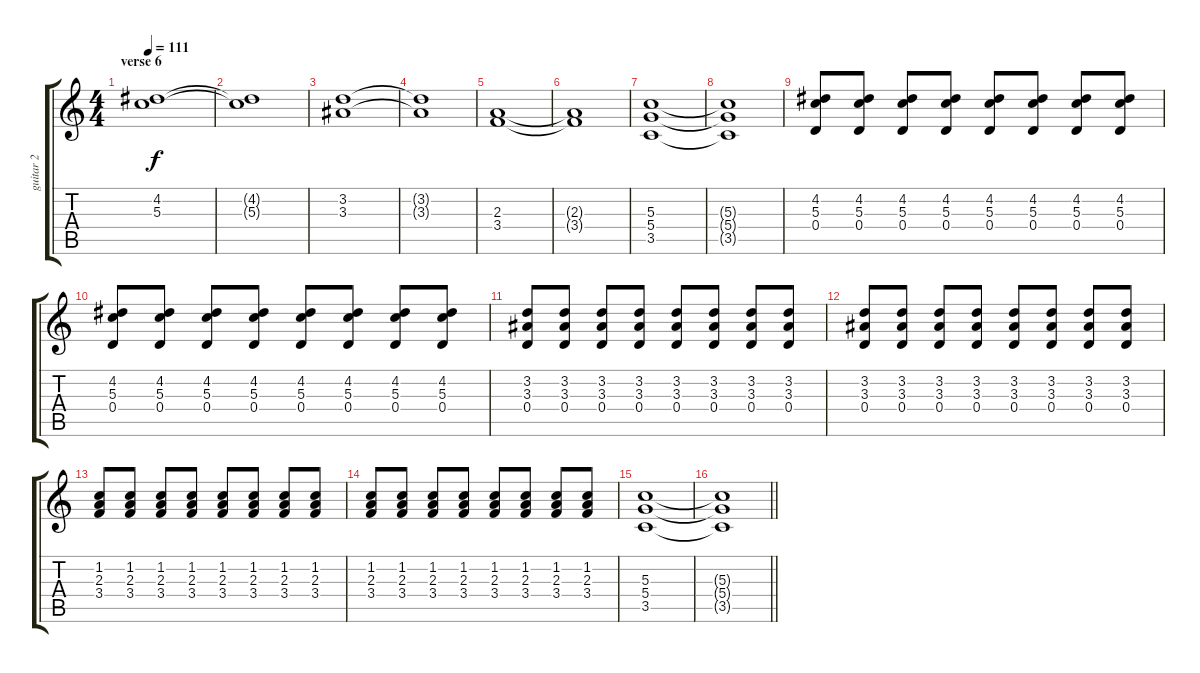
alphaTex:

\track ("guitar 2" "guitar 2") {instrument overdrivenguitar}
\staff {score tabs}
\tuning (E4 B3 G3 D3 A2 C2) {hide}
\ts (4 4)
\section ("" "verse 6")
\tempo 111
\clef g2
\ks c
(4.2 5.3).1{dy f} |
(4.2{t} 5.3{t}).1 |
(3.2 3.3).1 |
(3.2{t} 3.3{t}).1 |
(2.3 3.4).1 |
(2.3{t} 3.4{t}).1 |
(5.3 5.4 3.5).1 |
(5.3{t} 5.4{t} 3.5{t}).1 |
(4.2 5.3 0.4).8{volume 11} (4.2 5.3 0.4).8 (4.2 5.3 0.4).8 (4.2 5.3 0.4).8 (4.2 5.3 0.4).8 (4.2 5.3 0.4).8 (4.2 5.3 0.4).8 (4.2 5.3 0.4).8 |
(4.2 5.3 0.4).8 (4.2 5.3 0.4).8 (4.2 5.3 0.4).8 (4.2 5.3 0.4).8 (4.2 5.3 0.4).8 (4.2 5.3 0.4).8 (4.2 5.3 0.4).8 (4.2 5.3 0.4).8 |
(3.2 3.3 0.4).8 (3.2 3.3 0.4).8 (3.2 3.3 0.4).8 (3.2 3.3 0.4).8 (3.2 3.3 0.4).8 (3.2 3.3 0.4).8 (3.2 3.3 0.4).8 (3.2 3.3 0.4).8 |
(3.2 3.3 0.4).8 (3.2 3.3 0.4).8 (3.2 3.3 0.4).8 (3.2 3.3 0.4).8 (3.2 3.3 0.4).8 (3.2 3.3 0.4).8 (3.2 3.3 0.4).8 (3.2 3.3 0.4).8 |
(1.2 2.3 3.4).8 (1.2 2.3 3.4).8 (1.2 2.3 3.4).8 (1.2 2.3 3.4).8 (1.2 2.3 3.4).8 (1.2 2.3 3.4).8 (1.2 2.3 3.4).8 (1.2 2.3 3.4).8 |
(1.2 2.3 3.4).8 (1.2 2.3 3.4).8 (1.2 2.3 3.4).8 (1.2 2.3 3.4).8 (1.2 2.3 3.4).8 (1.2 2.3 3.4).8 (1.2 2.3 3.4).8 (1.2 2.3 3.4).8 |
(5.3 5.4 3.5).1 |
\barLineRight lightlight
(5.3{t} 5.4{t} 3.5{t}).1
